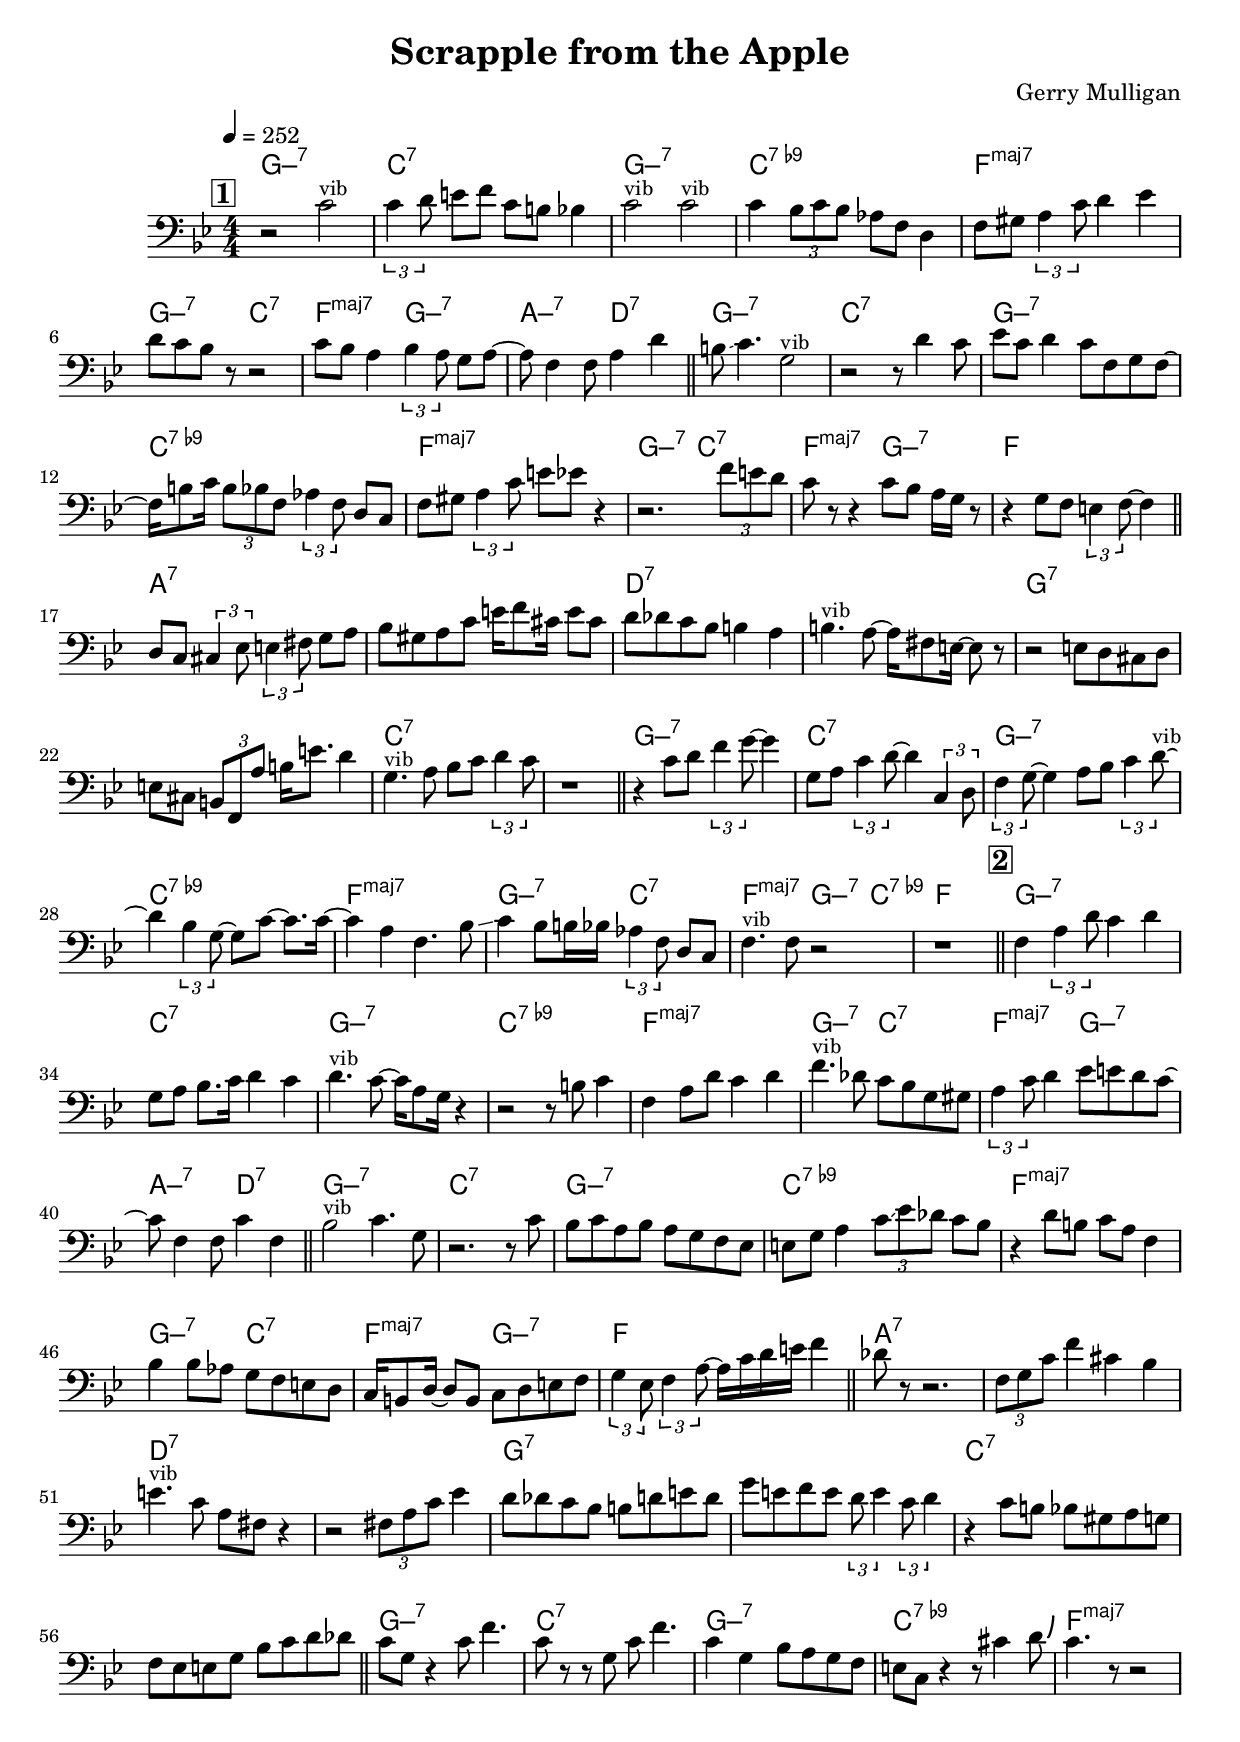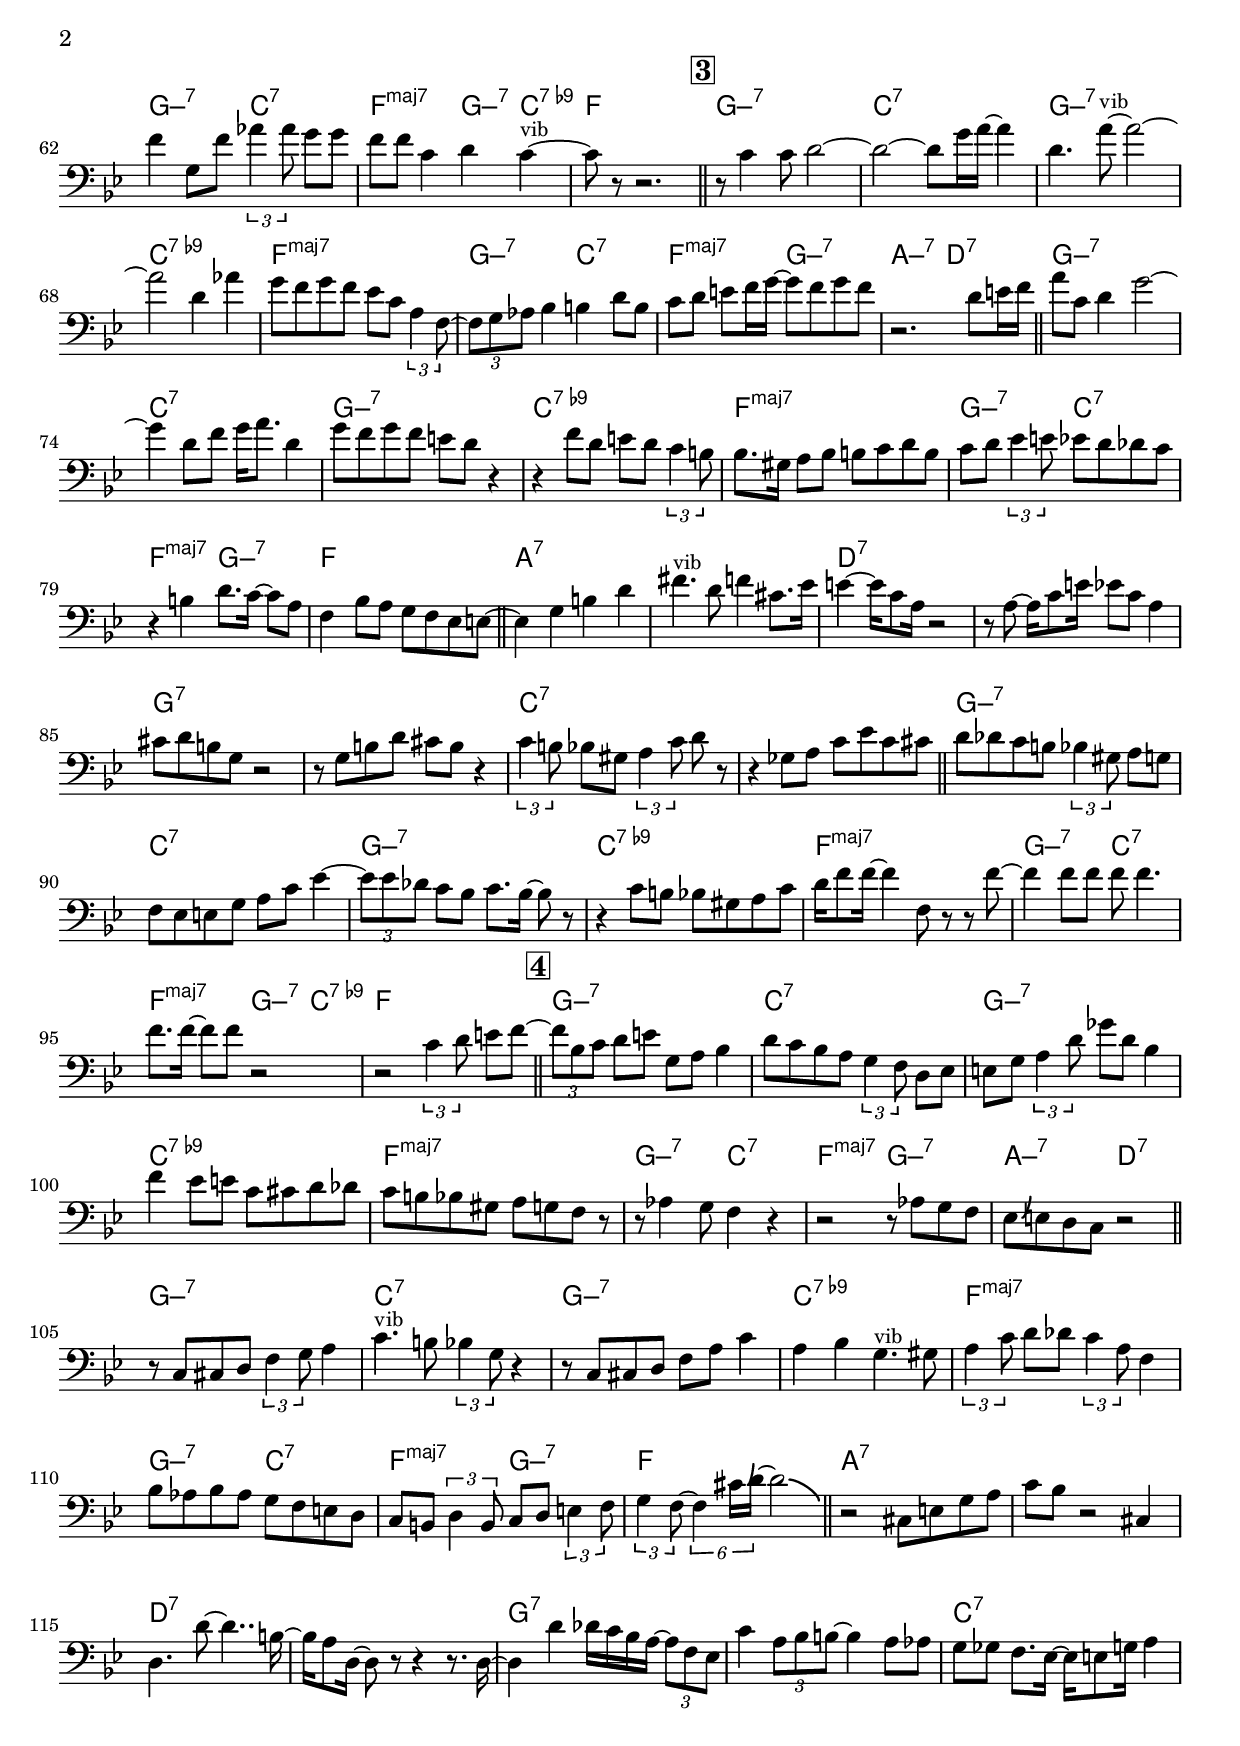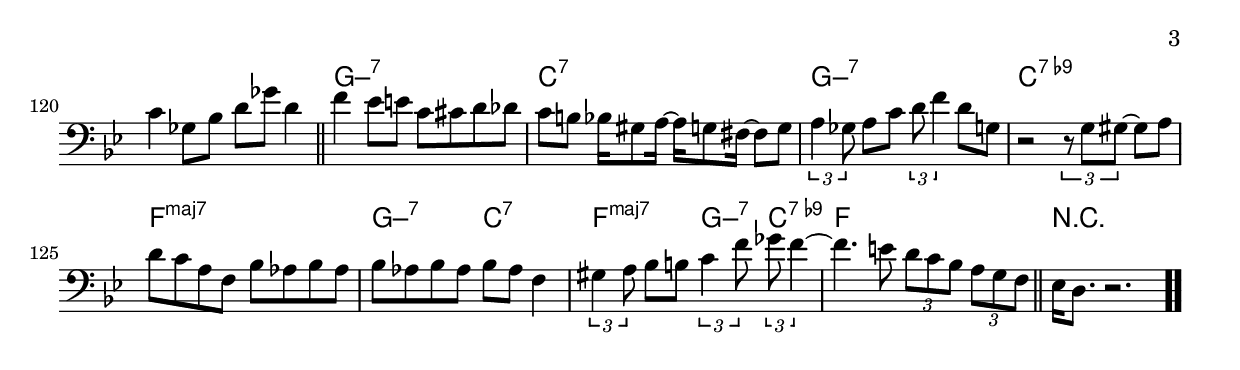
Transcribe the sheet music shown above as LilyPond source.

\version "2.13.2"

#(ly:set-option 'point-and-click #f)

\header {
  title = "Scrapple from the Apple"
  composer = "Gerry Mulligan"
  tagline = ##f
}
global =
{
    \override Staff.TimeSignature #'style = #'()
    \time 4/4
    \clef "bass"
    \key g \minor
    \override Rest #'direction = #'0
    \override MultiMeasureRest #'staff-position = #0
}
\score
{
<<
    \transpose c' c'

    \new ChordNames { \chords {
      \set majorSevenSymbol = \markup { "maj7" }
      \set minorChordModifier = \markup { \char ##x2013 }
      
      | g1:min7 | c1:7 | g1:min7 | c1:9- | f1:maj | g2:min7 c2:7 | f2:maj g2:min7 | a2:min7 d2:7 
      | g1:min7 | c1:7 | g1:min7 | c1:9- | f1:maj | g2:min7 c2:7 | f2:maj g2:min7 | f1 
      | a1:7 | s1 | d1:7 | s1 | g1:7 | s1 | c1:7 | s1 
      | g1:min7 | c1:7 | g1:min7 | c1:9- | f1:maj | g2:min7 c2:7 | f2:maj g4:min7 c4:9- | f1 
      | g1:min7 | c1:7 | g1:min7 | c1:9- | f1:maj | g2:min7 c2:7 | f2:maj g2:min7 | a2:min7 d2:7 
      | g1:min7 | c1:7 | g1:min7 | c1:9- | f1:maj | g2:min7 c2:7 | f2:maj g2:min7 | f1 
      | a1:7 | s1 | d1:7 | s1 | g1:7 | s1 | c1:7 | s1 
      | g1:min7 | c1:7 | g1:min7 | c1:9- | f1:maj | g2:min7 c2:7 | f2:maj g4:min7 c4:9- | f1 
      | g1:min7 | c1:7 | g1:min7 | c1:9- | f1:maj | g2:min7 c2:7 | f2:maj g2:min7 | a2:min7 d2:7 
      | g1:min7 | c1:7 | g1:min7 | c1:9- | f1:maj | g2:min7 c2:7 | f2:maj g2:min7 | f1 
      | a1:7 | s1 | d1:7 | s1 | g1:7 | s1 | c1:7 | s1 
      | g1:min7 | c1:7 | g1:min7 | c1:9- | f1:maj | g2:min7 c2:7 | f2:maj g4:min7 c4:9- | f1 
      | g1:min7 | c1:7 | g1:min7 | c1:9- | f1:maj | g2:min7 c2:7 | f2:maj g2:min7 | a2:min7 d2:7 
      | g1:min7 | c1:7 | g1:min7 | c1:9- | f1:maj | g2:min7 c2:7 | f2:maj g2:min7 | f1 
      | a1:7 | s1 | d1:7 | s1 | g1:7 | s1 | c1:7 | s1 
      | g1:min7 | c1:7 | g1:min7 | c1:9- | f1:maj | g2:min7 c2:7 | f2:maj g4:min7 c4:9- | f1 
      | r1|
      }
      }

    \new Staff
    <<
    \transpose c' c'

    {
      \global
  		%\override Score.MetronomeMark #'transparent = ##t
  		%\override Score.MetronomeMark #'stencil = ##f
  		
  		\override HorizontalBracket #'direction = #UP
  		\override HorizontalBracket #'bracket-flare = #'(0 . 0)
  		
  		\override TextSpanner #'dash-fraction = #1.0
  		\override TextSpanner #'bound-details #'left #'text = \markup{ \concat{\draw-line #'(0 . -1.0) \draw-line #'(1.0 . 0) }}
  		\override TextSpanner #'bound-details #'right #'text = \markup{ \concat{ \draw-line #'(1.0 . 0) \draw-line #'(0 . -1.0) }}
          \set Score.markFormatter = #format-mark-box-numbers


      \tempo 4 = 252
      \set Score.currentBarNumber = #1
     
      \bar "||" \mark \default r2 c'2^\markup{\left-align \small vib} 
      | \tuplet 3/2 {c'4 d'8} e'8 f'8 c'8 b8 bes4 
      | c'2^\markup{\left-align \small vib} c'2^\markup{\left-align \small vib} 
      | c'4 \tuplet 3/2 {bes8 c'8 bes8} aes8 f8 d4 
      | f8 gis8 \tuplet 3/2 {a4 c'8} d'4 es'4 
      | d'8 c'8 bes8 r8 r2 
      | c'8 bes8 a4 \tuplet 3/2 {bes4 a8} g8 a8~ 
      | a8 f4 f8 a4 d'4 
      \bar "||" b8\glissando  c'4. g2^\markup{\left-align \small vib} 
      | r2 r8 d'4 c'8 
      | es'8 c'8 d'4 c'8 f8 g8 f8~ 
      | f16 b8 c'16 \tuplet 3/2 {b8 bes8 f8} \tuplet 3/2 {aes4 f8} d8 c8 
      | f8 gis8 \tuplet 3/2 {a4 c'8} e'8 es'8 r4 
      | r2. \tuplet 3/2 {f'8 e'8 d'8} 
      | c'8 r8 r4 c'8 bes8 a16 g16 r8 
      | r4 g8 f8 \tuplet 3/2 {e4 f8~} f4 
      \bar "||" d8 c8 \tuplet 3/2 {cis4 es8} \tuplet 3/2 {e4 fis8} g8 a8 
      | bes8 gis8 a8 c'8 e'16 f'8 cis'16 e'8 cis'8 
      | d'8 des'8 c'8 bes8 b4 a4 
      | b4.^\markup{\left-align \small vib} a8~ a16 fis8 e16~ e8 r8 
      | r2 e8 d8 cis8 d8 
      | e8 cis8 \tuplet 3/2 {b,8 f,8 a8} b16 e'8. d'4 
      | g4.^\markup{\left-align \small vib} a8 bes8 c'8 \tuplet 3/2 {d'4 c'8} 
      | r1 
      \bar "||" r4 c'8 d'8 \tuplet 3/2 {f'4 g'8~} g'4 
      | g8 a8 \tuplet 3/2 {c'4 d'8~} d'4 \tuplet 3/2 {c4 d8} 
      | \tuplet 3/2 {f4 g8~} g4 a8 bes8 \tuplet 3/2 {c'4 d'8~^\markup{\left-align \small vib}} 
      | d'4 \tuplet 3/2 {bes4 g8~} g8 c'8~ c'8. c'16~ 
      | c'4 a4 f4. bes8\glissando  
      | c'4 bes8 b16 bes16 \tuplet 3/2 {aes4 f8} d8 c8 
      | f4.^\markup{\left-align \small vib} f8 r2 
      | r1 
      \bar "||" \mark \default f4 \tuplet 3/2 {a4 d'8} c'4 d'4 
      | g8 a8 bes8. c'16 d'4 c'4 
      | d'4.^\markup{\left-align \small vib} c'8~ c'16 a8 g16 r4 
      | r2 r8 b8 c'4 
      | f4 a8 d'8 c'4 d'4 
      | f'4.^\markup{\left-align \small vib} des'8 c'8 bes8 g8 gis8 
      | \tuplet 3/2 {a4 c'8} d'4 es'8 e'8 d'8 c'8~ 
      | c'8 f4 f8 c'4 f4 
      \bar "||" bes2^\markup{\left-align \small vib} c'4. g8 
      | r2. r8 c'8 
      | bes8 c'8 a8 bes8 a8 g8 f8 es8 
      | e8 g8 a4 \tuplet 3/2 {c'8\glissando  es'8 des'8} c'8 bes8 
      | r4 d'8 b8 c'8 a8 f4 
      | bes4 bes8 aes8 g8 f8 e8 d8 
      | c16 b,8 d16~ d8 b,8 c8 d8 e8 f8 
      | \tuplet 3/2 {g4 es8} \tuplet 3/2 {f4 a8~} a16 c'16 d'16 e'16 f'4 
      \bar "||" des'8 r8 r2. 
      | \tuplet 3/2 {f8 g8 c'8} f'4 cis'4 bes4 
      | e'4.^\markup{\left-align \small vib} c'8 a8 fis8 r4 
      | r2 \tuplet 3/2 {fis8 a8 c'8} es'4 
      | d'8 des'8 c'8 bes8 b8 d'8 e'8 d'8 
      | g'8 e'8 f'8 e'8 \tuplet 3/2 {d'8 e'4} \tuplet 3/2 {c'8 d'4} 
      | r4 c'8 b8 bes8 gis8 a8 g8 
      | f8 es8 e8 g8 bes8 c'8 d'8 des'8 
      \bar "||" c'8 g8 r4 c'8 f'4. 
      | c'8 r8 r8 g8 c'8 f'4. 
      | c'4 g4 bes8 a8 g8 f8 
      | e8 c8 r4 r8 cis'4 d'8\bendAfter #+4  
      | c'4. r8 r2 
      | f'4 g8 f'8 \tuplet 3/2 {aes'4 aes'8} g'8 g'8 
      | f'8 f'8 c'4 d'4 c'4~^\markup{\left-align \small vib} 
      | c'8 r8 r2. 
      \bar "||" \mark \default r8 c'4 c'8 d'2~ 
      | d'2~ d'8 g'16 a'16~ a'4 
      | d'4. a'8~^\markup{\left-align \small vib} a'2~ 
      | a'2 d'4 aes'4 
      | g'8 f'8 g'8 f'8 es'8 c'8 \tuplet 3/2 {a4 f8~} 
      | \tuplet 3/2 {f8 g8\glissando  aes8} bes4 b4 d'8 b8 
      | c'8 d'8 e'8 f'16 g'16~ g'8 f'8 g'8 f'8 
      | r2. d'8 e'16 f'16 
      \bar "||" a'8 c'8 d'4 g'2~ 
      | g'4 d'8 f'8 g'16 a'8. d'4 
      | g'8 f'8 g'8 f'8 e'8 d'8 r4 
      | r4 f'8 d'8 e'8 d'8 \tuplet 3/2 {c'4 b8} 
      | bes8. gis16 a8 bes8 b8 c'8 d'8 b8 
      | c'8 d'8 \tuplet 3/2 {es'4 e'8} es'8 d'8 des'8 c'8 
      | r4 b4 d'8. c'16~ c'8 a8 
      | f4 bes8 a8 g8 f8 es8 e8~ 
      \bar "||" e4 g4 b4 d'4 
      | fis'4.^\markup{\left-align \small vib} d'8 f'4 cis'8. es'16 
      | e'4~ e'16 c'8 a16 r2 
      | r8 a8~ a16 c'8 e'16 es'8 c'8 a4 
      | cis'8 d'8 b8 g8 r2 
      | r8 g8 b8 d'8 cis'8 b8 r4 
      | \tuplet 3/2 {c'4 b8} bes8 gis8 \tuplet 3/2 {a4 c'8} d'8 r8 
      | r4 ges8 a8 c'8 es'8 c'8 cis'8 
      \bar "||" d'8 des'8 c'8 b8 \tuplet 3/2 {bes4 gis8} a8 g8 
      | f8 es8 e8 g8 a8 c'8 es'4~ 
      | \tuplet 3/2 {es'8 es'8 des'8} c'8 bes8 c'8. bes16~ bes8 r8 
      | r4 c'8 b8 bes8 gis8 a8 c'8 
      | d'16 f'8 f'16~ f'4 f8 r8 r8 f'8~ 
      | f'4 f'8 f'8 f'8 f'4. 
      | f'8. f'16~ f'8 f'8 r2 
      | r2 \tuplet 3/2 {c'4 d'8} e'8 f'8~ 
      \bar "||" \mark \default \tuplet 3/2 {f'8 bes8 c'8} d'8 e'8 g8 a8 bes4 
      | d'8 c'8 bes8 a8 \tuplet 3/2 {g4 f8} d8 es8 
      | e8 g8 \tuplet 3/2 {a4 d'8} ges'8 d'8 bes4 
      | f'4 es'8 e'8 c'8 cis'8 d'8 des'8 
      | c'8 b8 bes8 gis8 a8 g8 f8 r8 
      | r8 aes4 g8 f4 r4 
      | r2 r8 aes8 g8 f8 
      | es8\bendAfter #+4  e8 d8 c8 r2 
      \bar "||" r8 c8 cis8 d8 \tuplet 3/2 {f4 g8} a4 
      | c'4.^\markup{\left-align \small vib} b8 \tuplet 3/2 {bes4 g8} r4 
      | r8 c8 cis8 d8 f8 a8 c'4 
      | a4 bes4 g4.^\markup{\left-align \small vib} gis8 
      | \tuplet 3/2 {a4 c'8} d'8 des'8 \tuplet 3/2 {c'4 a8} f4 
      | bes8 aes8 bes8 aes8 g8 f8 e8 d8 
      | c8 b,8 \tuplet 3/2 {d4 b,8} c8 d8 \tuplet 3/2 {e4 f8} 
      | \tuplet 3/2 {g4 f8~} \tuplet 6/4 {f4 cis'16\bendAfter #+4  d'16~} d'2\bendAfter #-4  
      \bar "||" r2 cis8 e8 g8 a8 
      | c'8 bes8 r2 cis4 
      | d4. d'8~ d'4.. b16~ 
      | b16 a8 d16~ d8 r8 r4 r8. d16~ 
      | d4 d'4 des'16 c'16 bes16 a16~ \tuplet 3/2 {a8 f8 es8} 
      | c'4 \tuplet 3/2 {a8 bes8 b8~} b4 a8 aes8 
      | g8 ges8 f8. es16~ es16 e8 g16 a4 
      | c'4 ges8 bes8 d'8 ges'8 d'4 
      \bar "||" f'4 es'8 e'8 c'8 cis'8 d'8 des'8 
      | c'8 b8 bes16 gis8 a16~ a16 g8 fis16~ fis8 g8 
      | \tuplet 3/2 {a4 ges8} a8 c'8 \tuplet 3/2 {d'8 f'4} d'8 g8 
      | r2 \tuplet 3/2 {r8 g8 gis8~} gis8 a8 
      | d'8 c'8 a8 f8 bes8 aes8 bes8 aes8 
      | bes8 aes8 bes8 aes8 bes8 aes8 f4 
      | \tuplet 3/2 {gis4 a8} bes8 b8 \tuplet 3/2 {c'4 f'8\glissando } \tuplet 3/2 {ges'8 f'4~} 
      | f'4. e'8 \tuplet 3/2 {d'8 c'8 bes8} \tuplet 3/2 {a8 g8 f8} 
      \bar "||" es16 d8. r2.\bar  ".."
    }
    >>
>>    
}
